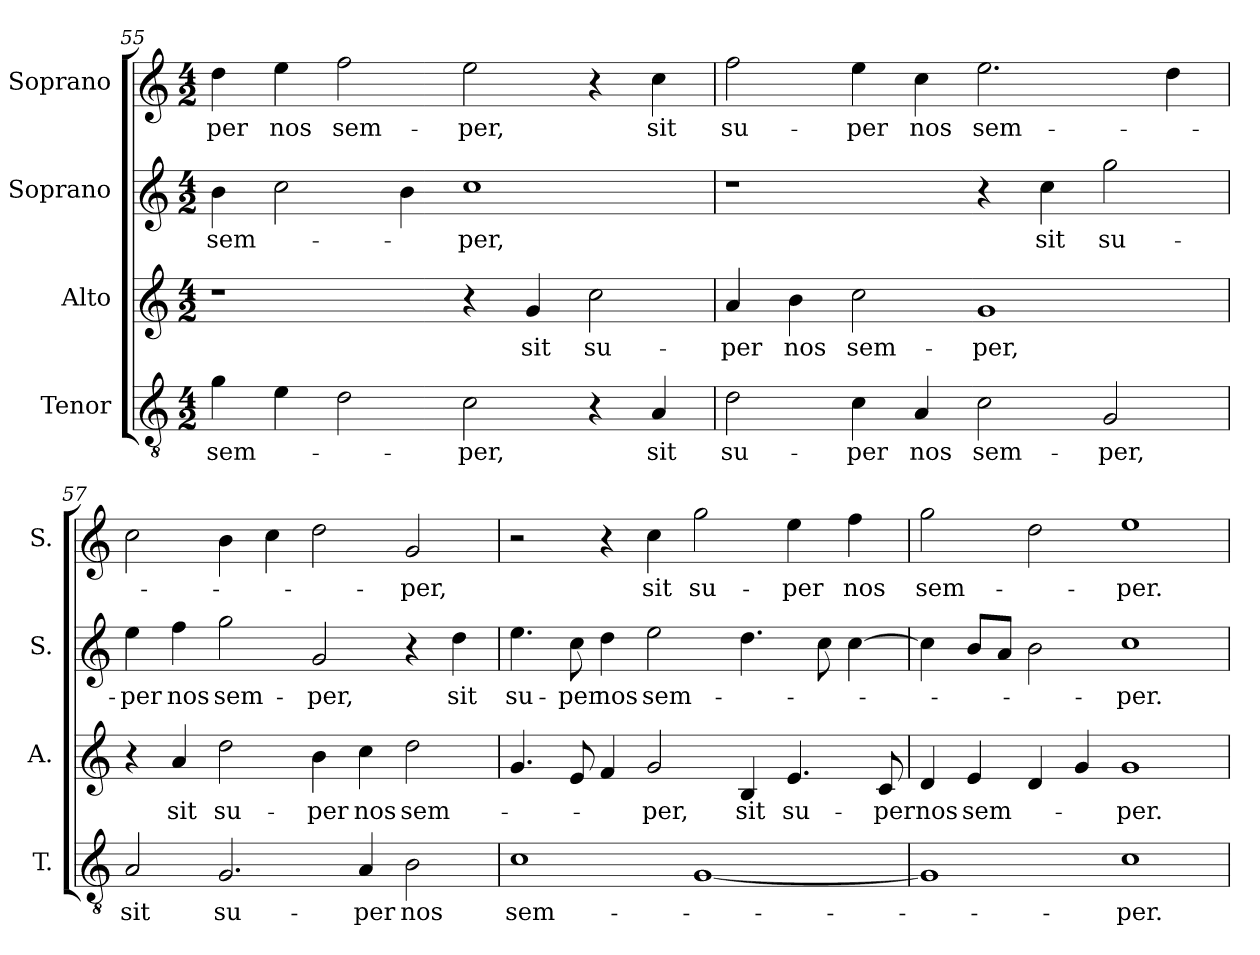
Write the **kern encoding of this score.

**kern	**text	**kern	**text	**kern	**text	**kern	**text
*part4	*part4	*part3	*part3	*part2	*part2	*part1	*part1
*staff4	*staff4	*staff3	*staff3	*staff2	*staff2	*staff1	*staff1
*I"Tenor	*	*I"Alto	*	*I"Soprano	*	*I"Soprano	*
*I'T.	*	*I'A.	*	*I'S.	*	*I'S.	*
!!LO:LB:g=z
*clefGv2	*	*clefG2	*	*clefG2	*	*clefG2	*
*ITrd7c12	*	*	*	*	*	*	*
*k[]	*	*k[]	*	*k[]	*	*k[]	*
*C:	*	*C:	*	*C:	*	*C:	*
*M4/2	*	*M4/2	*	*M4/2	*	*M4/2	*
=55	=55	=55	=55	=55	=55	=55	=55
!	!LO:LY:b:color=#000000	!	!	!	!	!	!
!	!	!	!	!	!LO:LY:b:color=#000000	!	!
!	!	!	!	!	!	!	!LO:LY:b:color=#000000
4Gi\	sem-	1r	.	4bi\	sem-	4ddi\	-per
!	!	!	!	!	!	!	!LO:LY:b:color=#000000
4Ei\	.	.	.	2cci\	.	4eei\	nos
!	!	!	!	!	!	!	!LO:LY:b:color=#000000
2Di\	.	.	.	.	.	2ffi\	sem-
.	.	.	.	4bi\	.	.	.
!	!LO:LY:b:color=#000000	!	!	!	!	!	!
!	!	!	!	!	!LO:LY:b:color=#000000	!	!
!	!	!	!	!	!	!	!LO:LY:b:color=#000000
2Ci\	-per,	4r	.	1cci	-per,	2eei\	-per,
!	!	!	!LO:LY:b:color=#000000	!	!	!	!
.	.	4gi/	sit	.	.	.	.
!	!	!	!LO:LY:b:color=#000000	!	!	!	!
4r	.	2cci\	su-	.	.	4r	.
!	!LO:LY:b:color=#000000	!	!	!	!	!	!
!	!	!	!	!	!	!	!LO:LY:b:color=#000000
4AAi/	sit	.	.	.	.	4cci\	sit
=56	=56	=56	=56	=56	=56	=56	=56
!	!LO:LY:b:color=#000000	!	!	!	!	!	!
!	!	!	!LO:LY:b:color=#000000	!	!	!	!
!	!	!	!	!	!	!	!LO:LY:b:color=#000000
2Di\	su-	4ai/	-per	1r	.	2ffi\	su-
!	!	!	!LO:LY:b:color=#000000	!	!	!	!
.	.	4bi\	nos	.	.	.	.
!	!LO:LY:b:color=#000000	!	!	!	!	!	!
!	!	!	!LO:LY:b:color=#000000	!	!	!	!
!	!	!	!	!	!	!	!LO:LY:b:color=#000000
4Ci\	-per	2cci\	sem-	.	.	4eei\	-per
!	!LO:LY:b:color=#000000	!	!	!	!	!	!
!	!	!	!	!	!	!	!LO:LY:b:color=#000000
4AAi/	nos	.	.	.	.	4cci\	nos
!	!LO:LY:b:color=#000000	!	!	!	!	!	!
!	!	!	!LO:LY:b:color=#000000	!	!	!	!
!	!	!	!	!	!	!	!LO:LY:b:color=#000000
2Ci\	sem-	1gi	-per,	4r	.	2.eei\	sem-
!	!	!	!	!	!LO:LY:b:color=#000000	!	!
.	.	.	.	4cci\	sit	.	.
!	!LO:LY:b:color=#000000	!	!	!	!	!	!
!	!	!	!	!	!LO:LY:b:color=#000000	!	!
2GGi/	-per,	.	.	2ggi\	su-	.	.
.	.	.	.	.	.	4ddi\	.
=57	=57	=57	=57	=57	=57	=57	=57
!	!LO:LY:b:color=#000000	!	!	!	!	!	!
!	!	!	!	!	!LO:LY:b:color=#000000	!	!
2AAi/	sit	4r	.	4eei\	-per	2cci\	.
!	!	!	!LO:LY:b:color=#000000	!	!	!	!
!	!	!	!	!	!LO:LY:b:color=#000000	!	!
.	.	4ai/	sit	4ffi\	nos	.	.
!	!LO:LY:b:color=#000000	!	!	!	!	!	!
!	!	!	!LO:LY:b:color=#000000	!	!	!	!
!	!	!	!	!	!LO:LY:b:color=#000000	!	!
2.GGi/	su-	2ddi\	su-	2ggi\	sem-	4bi\	.
.	.	.	.	.	.	4cci\	.
!	!	!	!LO:LY:b:color=#000000	!	!	!	!
!	!	!	!	!	!LO:LY:b:color=#000000	!	!
.	.	4bi\	-per	2gi/	-per,	2ddi\	.
!	!LO:LY:b:color=#000000	!	!	!	!	!	!
!	!	!	!LO:LY:b:color=#000000	!	!	!	!
4AAi/	-per	4cci\	nos	.	.	.	.
!	!LO:LY:b:color=#000000	!	!	!	!	!	!
!	!	!	!LO:LY:b:color=#000000	!	!	!	!
!	!	!	!	!	!	!	!LO:LY:b:color=#000000
2BBi\	nos	2ddi\	sem-	4r	.	2gi/	-per,
!	!	!	!	!	!LO:LY:b:color=#000000	!	!
.	.	.	.	4ddi\	sit	.	.
=58	=58	=58	=58	=58	=58	=58	=58
!	!LO:LY:b:color=#000000	!	!	!	!	!	!
!	!	!	!	!	!LO:LY:b:color=#000000	!	!
1Ci	sem-	4.gi/	.	4.eei\	su-	2r	.
!	!	!	!	!	!LO:LY:b:color=#000000	!	!
.	.	8ei/	.	8cci\	-per	.	.
!	!	!	!	!	!LO:LY:b:color=#000000	!	!
.	.	4fi/	.	4ddi\	nos	4r	.
!	!	!	!LO:LY:b:color=#000000	!	!	!	!
!	!	!	!	!	!LO:LY:b:color=#000000	!	!
!	!	!	!	!	!	!	!LO:LY:b:color=#000000
.	.	2gi/	-per,	2eei\	sem-	4cci\	sit
!	!	!	!	!	!	!	!LO:LY:b:color=#000000
[1GGi	.	.	.	.	.	2ggi\	su-
!	!	!	!LO:LY:b:color=#000000	!	!	!	!
.	.	4Bi/	sit	4.ddi\	.	.	.
!	!	!	!LO:LY:b:color=#000000	!	!	!	!
!	!	!	!	!	!	!	!LO:LY:b:color=#000000
.	.	4.ei/	su-	.	.	4eei\	-per
.	.	.	.	8cci\	.	.	.
!	!	!	!	!	!	!	!LO:LY:b:color=#000000
.	.	.	.	[4cci\	.	4ffi\	nos
!	!	!	!LO:LY:b:color=#000000	!	!	!	!
.	.	8ci/	-per	.	.	.	.
!!LO:LB:g=z
=59	=59	=59	=59	=59	=59	=59	=59
!	!	!	!LO:LY:b:color=#000000	!	!	!	!
!	!	!	!	!	!	!	!LO:LY:b:color=#000000
1GGi]	.	4di/	nos	4cci\]	.	2ggi\	sem-
!	!	!	!LO:LY:b:color=#000000	!	!	!	!
.	.	4ei/	sem-	8bi/L	.	.	.
.	.	.	.	8ai/J	.	.	.
.	.	4di/	.	2bi\	.	2ddi\	.
.	.	4gi/	.	.	.	.	.
!	!LO:LY:b:color=#000000	!	!	!	!	!	!
!	!	!	!LO:LY:b:color=#000000	!	!	!	!
!	!	!	!	!	!LO:LY:b:color=#000000	!	!
!	!	!	!	!	!	!	!LO:LY:b:color=#000000
1Ci	-per.	1gi	-per.	1cci	-per.	1eei	-per.
=	=	=	=	=	=	=	=
*-	*-	*-	*-	*-	*-	*-	*-
